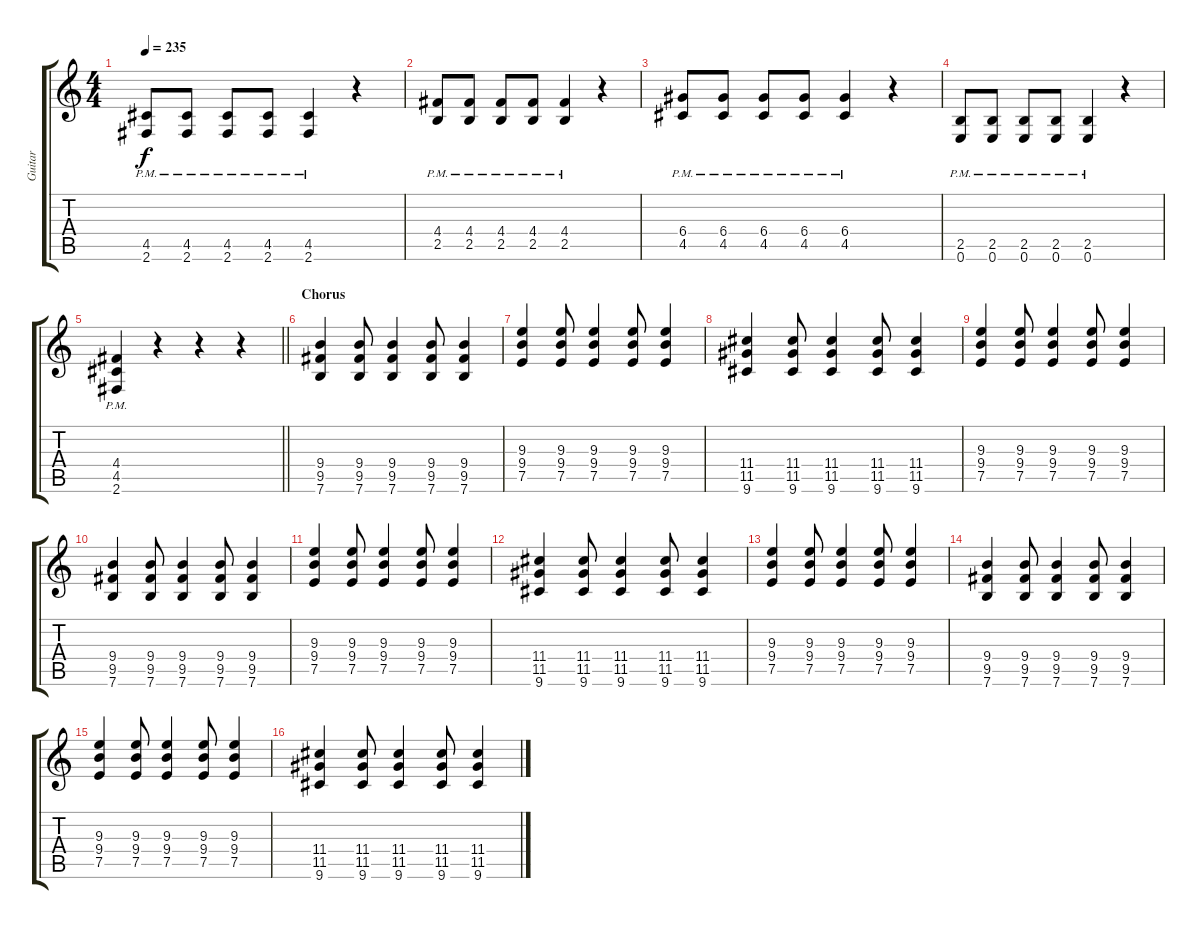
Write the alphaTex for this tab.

\track ("Guitar" "Guitar") {instrument distortionguitar}
\staff {score tabs}
\tuning (E4 B3 G3 D3 A2 E2) {hide}
\ts (4 4)
\tempo 235
\clef g2
\ks c
(4.5{pm} 2.6{pm}).8{dy f} (4.5{pm} 2.6{pm}).8 (4.5{pm} 2.6{pm}).8 (4.5{pm} 2.6{pm}).8 (4.5{pm} 2.6{pm}).4 r.4 |
(4.4{pm} 2.5{pm}).8 (4.4{pm} 2.5{pm}).8 (4.4{pm} 2.5{pm}).8 (4.4{pm} 2.5{pm}).8 (4.4{pm} 2.5{pm}).4 r.4 |
(6.4{pm} 4.5{pm}).8 (6.4{pm} 4.5{pm}).8 (6.4{pm} 4.5{pm}).8 (6.4{pm} 4.5{pm}).8 (6.4{pm} 4.5{pm}).4 r.4 |
(2.5{pm} 0.6{pm}).8 (2.5{pm} 0.6{pm}).8 (2.5{pm} 0.6{pm}).8 (2.5{pm} 0.6{pm}).8 (2.5{pm} 0.6{pm}).4 r.4 |
\barLineRight lightlight
(4.4{pm} 4.5{pm} 2.6{pm}).4 r.4 r.4 r.4 |
\section ("" "Chorus")
(9.4 9.5 7.6).4 (9.4 9.5 7.6).8 (9.4 9.5 7.6).4 (9.4 9.5 7.6).8 (9.4 9.5 7.6).4 |
(9.3 9.4 7.5).4 (9.3 9.4 7.5).8 (9.3 9.4 7.5).4 (9.3 9.4 7.5).8 (9.3 9.4 7.5).4 |
(11.4 11.5 9.6).4 (11.4 11.5 9.6).8 (11.4 11.5 9.6).4 (11.4 11.5 9.6).8 (11.4 11.5 9.6).4 |
(9.3 9.4 7.5).4 (9.3 9.4 7.5).8 (9.3 9.4 7.5).4 (9.3 9.4 7.5).8 (9.3 9.4 7.5).4 |
(9.4 9.5 7.6).4 (9.4 9.5 7.6).8 (9.4 9.5 7.6).4 (9.4 9.5 7.6).8 (9.4 9.5 7.6).4 |
(9.3 9.4 7.5).4 (9.3 9.4 7.5).8 (9.3 9.4 7.5).4 (9.3 9.4 7.5).8 (9.3 9.4 7.5).4 |
(11.4 11.5 9.6).4 (11.4 11.5 9.6).8 (11.4 11.5 9.6).4 (11.4 11.5 9.6).8 (11.4 11.5 9.6).4 |
(9.3 9.4 7.5).4 (9.3 9.4 7.5).8 (9.3 9.4 7.5).4 (9.3 9.4 7.5).8 (9.3 9.4 7.5).4 |
(9.4 9.5 7.6).4 (9.4 9.5 7.6).8 (9.4 9.5 7.6).4 (9.4 9.5 7.6).8 (9.4 9.5 7.6).4 |
(9.3 9.4 7.5).4 (9.3 9.4 7.5).8 (9.3 9.4 7.5).4 (9.3 9.4 7.5).8 (9.3 9.4 7.5).4 |
(11.4 11.5 9.6).4 (11.4 11.5 9.6).8 (11.4 11.5 9.6).4 (11.4 11.5 9.6).8 (11.4 11.5 9.6).4
